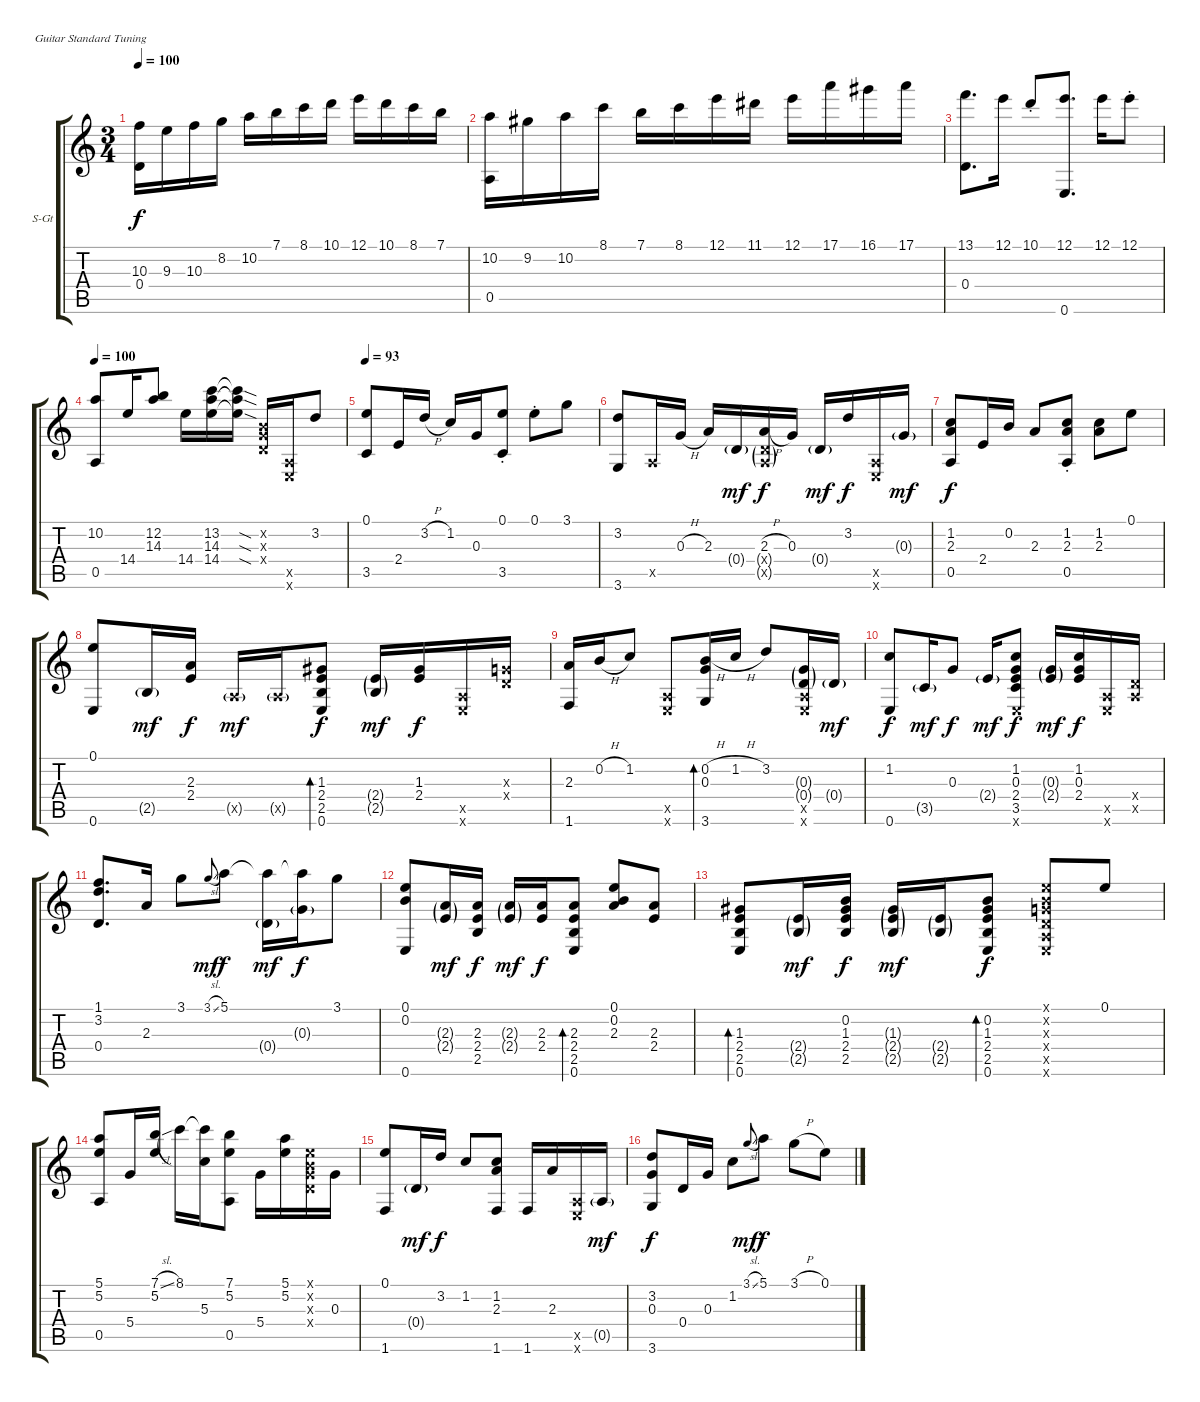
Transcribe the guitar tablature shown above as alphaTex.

\bracketExtendMode groupsimilarinstruments
\firstSystemTrackNameOrientation horizontal
\otherSystemsTrackNameOrientation horizontal
\track ("Track 1" "S-Gt") {instrument acousticguitarsteel}
\staff {score tabs}
\tuning (E4 B3 G3 D3 A2 E2)
\ts (3 4)
\tempo 100
\clef g2
\ks c
(10.3 0.4).16{dy f} 9.3.16 10.3.16 8.2.16 10.2.16 7.1.16 8.1.16 10.1.16 12.1.16 10.1.16 8.1.16 7.1.16 |
(10.2 0.5).16 9.2.16 10.2.16 8.1.16 7.1.16 8.1.16 12.1.16 11.1.16 12.1.16 17.1.16 16.1.16 17.1.16 |
(13.1 0.4).8{d} 12.1.16 10.1{st}.8 (12.1 0.6).8{d} 12.1.16 12.1{st}.8 |
\tempo 100
(10.2 0.5).8 14.4.16 (12.2 14.3).8 14.4.16 (13.2 14.3 14.4).16 (13.2{sod t} 14.3{sod t} 14.4{sod t}).16 (0.2{x} 0.3{x} 0.4{x}).16 (0.5{x} 0.6{x}).16 3.2.8 |
\tempo 93
(0.1 3.5).8 2.4.16 3.2{h}.16 1.2.16 0.3.16 (0.1{st} 3.5).8 0.1{st}.8 3.1.8 |
(3.2 3.6).8 0.5{x}.16 0.3{h}.16 2.3.16 0.4{g}.16{dy mf} (2.3{h} 0.4{g x} 0.5{g x}).16{dy f} 0.3.16 0.4{g}.16{dy mf} 3.2.16{dy f} (0.5{x} 0.6{x}).16 0.3{g}.16{dy mf} |
(1.2 2.3 0.5).8{dy f} 2.4.16 0.2.16 2.3.8 (1.2{st} 2.3{st} 0.5).8 (1.2 2.3).8 0.1.8 |
(0.1 0.6).8 2.5{g}.16{dy mf} (2.3 2.4).16{dy f} 0.5{g x}.16{dy mf} 0.5{g x}.16 (1.3 2.4 2.5 0.6).8{bd 60 dy f} (2.4{g} 2.5{g}).16{dy mf} (1.3 2.4).16{dy f} (0.5{x} 0.6{x}).16 (0.3{x} 0.4{x}).16 |
(2.3 1.6).16 0.2{h}.16 1.2.8 (0.5{x} 0.6{x}).8 (0.2{h} 0.3 3.6).16{bd 60} 1.2{h}.16 3.2.8 (0.3{g} 0.4{g} 0.5{x} 0.6{x}).16 0.4{g}.16{dy mf} |
(1.2 0.6).8{dy f} 3.5{g}.16{dy mf} 0.3.8{dy f} 2.4{g}.16{dy mf} (1.2 0.3 2.4 3.5 0.6{x}).8{dy f} (0.3{g} 2.4{g}).16{dy mf} (1.2 0.3 2.4).16{dy f} (0.5{x} 0.6{x}).16 (0.4{x} 0.5{x}).16 |
(1.1 3.2 0.4).8{d} 2.3.16 3.1.8 3.1{sl}.8{gr onbeat dy mf} 5.1.8{dy f} (0.4{g} 5.1{t}).16{dy mf} (5.1{t} 0.3{g}).16{dy f} 3.1.8 |
(0.1 0.2 0.6).8 (2.3{g} 2.4{g}).16{dy mf} (2.3 2.4 2.5).16{dy f} (2.3{g} 2.4{g}).16{dy mf} (2.3 2.4).16{dy f} (2.3 2.4 2.5 0.6).8{bd 60} (0.1 0.2 2.3).8 (2.3 2.4).8 |
(1.3 2.4 2.5 0.6).8{bd 60} (2.4{g} 2.5{g}).16{dy mf} (0.2 1.3 2.4 2.5).16{dy f} (1.3{g} 2.4{g} 2.5{g}).16{dy mf} (2.4{g} 2.5{g}).16 (0.2 1.3 2.4 2.5 0.6).8{bd 60 dy f} (0.1{x} 0.2{x} 0.3{x} 0.4{x} 0.5{x} 0.6{x}).8 0.1.8 |
(5.1 5.2 0.5).8 5.4.16 (7.1{sl} 5.2).16 8.1.16 (8.1{t} 5.3).16 (7.1 5.2 0.5).8 5.4.16 (5.1 5.2).16 (0.1{x} 0.2{x} 0.3{x} 0.4{x}).16 0.3.16 |
(0.1 1.6).8 0.4{g}.16{dy mf} 3.2.16{dy f} 1.2.8 (1.2 2.3 1.6).8 1.6.16 2.3.16 (0.5{x} 0.6{x}).16 0.5{g}.16{dy mf} |
(3.2 0.3 3.6).8{dy f} 0.4.16 0.3.16 1.2.8 3.1{sl}.8{gr onbeat dy mf} 5.1.8{dy f} 3.1{h}.8 0.1.8
